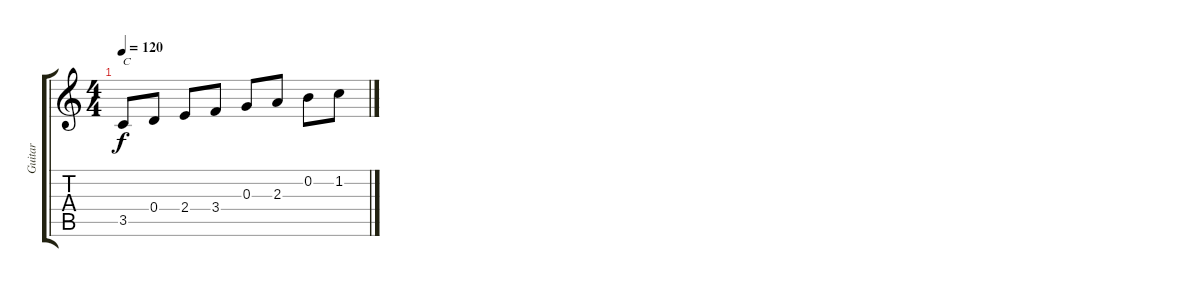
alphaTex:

\track ("Guitar" "Guitar") {instrument acousticguitarnylon}
\staff {score tabs}
\tuning (E4 B3 G3 D3 A2 E2) {hide}
\ts (4 4)
\tempo 120
\clef g2
\ks c
3.5.8{txt "C" dy f instrument acousticguitarnylon} 0.4.8 2.4.8 3.4.8 0.3.8 2.3.8 0.2.8 1.2.8
